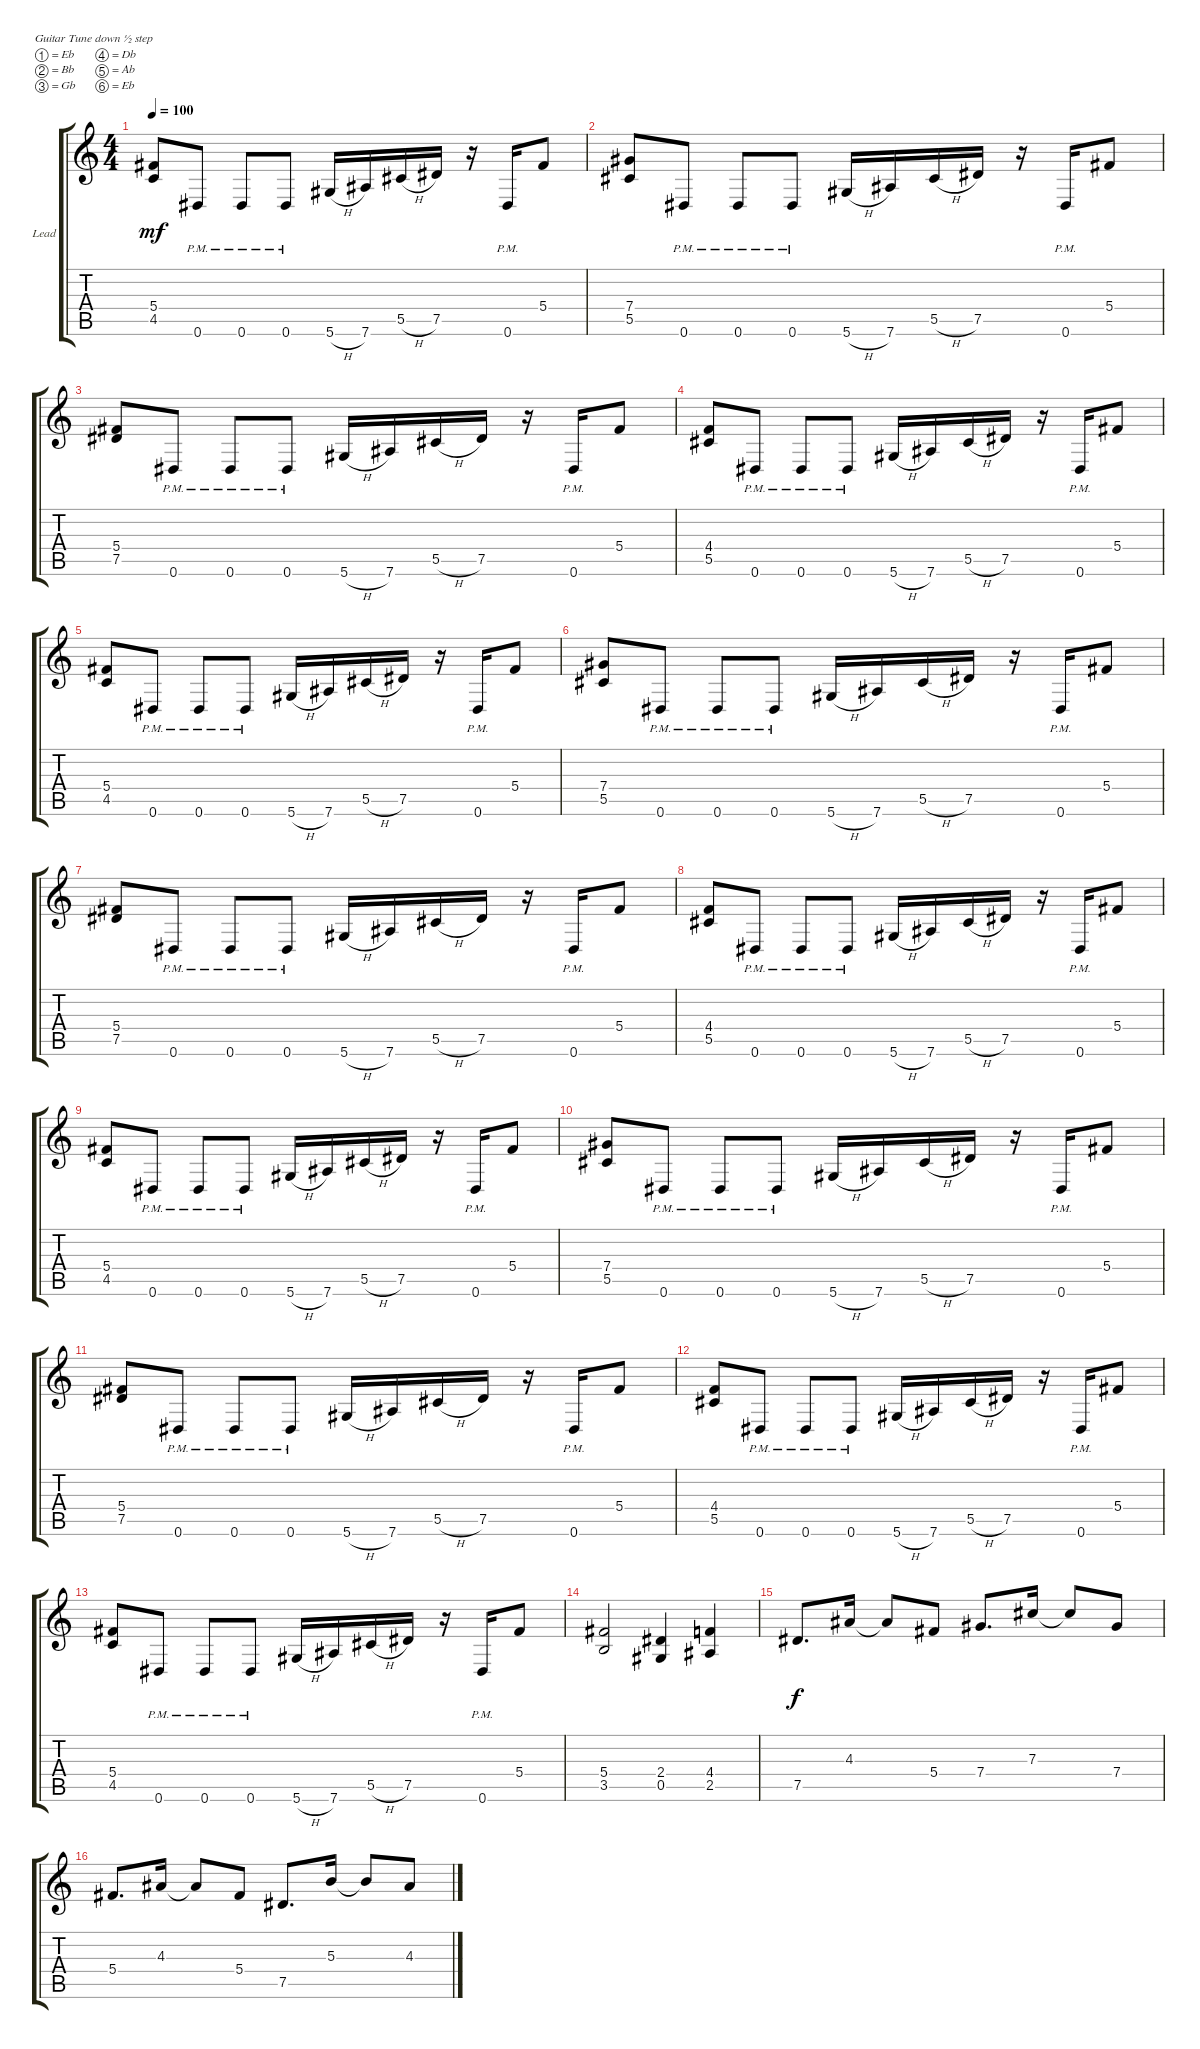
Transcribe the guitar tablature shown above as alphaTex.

\defaultSystemsLayout 4
\bracketExtendMode groupsimilarinstruments
\firstSystemTrackNameOrientation horizontal
\otherSystemsTrackNameOrientation horizontal
\track ("Marty Friedman " "Lead") {instrument distortionguitar}
\staff {score tabs}
\tuning (Eb4 Bb3 Gb3 Db3 Ab2 Eb2)
\ts (4 4)
\tempo 100
\clef g2
\scale
0.333333
\ks c
(5.4 4.5).8{dy mf} 0.6{pm}.8 0.6{pm}.8 0.6{pm}.8 5.6{h}.16 7.6.16 5.5{h}.16 7.5.16 r.16 0.6{pm}.16 5.4.8 |
\scale
0.333333 (7.4 5.5).8 0.6{pm}.8 0.6{pm}.8 0.6{pm}.8 5.6{h}.16 7.6.16 5.5{h}.16 7.5.16 r.16 0.6{pm}.16 5.4.8 |
\scale
0.333333 (5.4 7.5).8 0.6{pm}.8 0.6{pm}.8 0.6{pm}.8 5.6{h}.16 7.6.16 5.5{h}.16 7.5.16 r.16 0.6{pm}.16 5.4.8 |
\scale
0.333333 (4.4 5.5).8 0.6{pm}.8 0.6{pm}.8 0.6{pm}.8 5.6{h}.16 7.6.16 5.5{h}.16 7.5.16 r.16 0.6{pm}.16 5.4.8 |
\scale
0.333333 (5.4 4.5).8 0.6{pm}.8 0.6{pm}.8 0.6{pm}.8 5.6{h}.16 7.6.16 5.5{h}.16 7.5.16 r.16 0.6{pm}.16 5.4.8 |
\scale
0.333333 (7.4 5.5).8 0.6{pm}.8 0.6{pm}.8 0.6{pm}.8 5.6{h}.16 7.6.16 5.5{h}.16 7.5.16 r.16 0.6{pm}.16 5.4.8 |
\scale
0.333333 (5.4 7.5).8 0.6{pm}.8 0.6{pm}.8 0.6{pm}.8 5.6{h}.16 7.6.16 5.5{h}.16 7.5.16 r.16 0.6{pm}.16 5.4.8 |
\scale
0.333333 (4.4 5.5).8 0.6{pm}.8 0.6{pm}.8 0.6{pm}.8 5.6{h}.16 7.6.16 5.5{h}.16 7.5.16 r.16 0.6{pm}.16 5.4.8 |
\scale
0.333333 (5.4 4.5).8 0.6{pm}.8 0.6{pm}.8 0.6{pm}.8 5.6{h}.16 7.6.16 5.5{h}.16 7.5.16 r.16 0.6{pm}.16 5.4.8 |
\scale
0.333333 (7.4 5.5).8 0.6{pm}.8 0.6{pm}.8 0.6{pm}.8 5.6{h}.16 7.6.16 5.5{h}.16 7.5.16 r.16 0.6{pm}.16 5.4.8 |
\scale
0.333333 (5.4 7.5).8 0.6{pm}.8 0.6{pm}.8 0.6{pm}.8 5.6{h}.16 7.6.16 5.5{h}.16 7.5.16 r.16 0.6{pm}.16 5.4.8 |
\scale
0.333333 (4.4 5.5).8 0.6{pm}.8 0.6{pm}.8 0.6{pm}.8 5.6{h}.16 7.6.16 5.5{h}.16 7.5.16 r.16 0.6{pm}.16 5.4.8 |
\scale
0.333333 (5.4 4.5).8 0.6{pm}.8 0.6{pm}.8 0.6{pm}.8 5.6{h}.16 7.6.16 5.5{h}.16 7.5.16 r.16 0.6{pm}.16 5.4.8 |
\scale
0.333333 (5.4 3.5).2 (2.4 0.5).4 (4.4 2.5).4 |
\scale
0.333333 7.5.8{d dy f} 4.3.16 4.3{t}.8 5.4.8 7.4.8{d} 7.3.16 7.3{t}.8 7.4.8 |
\scale
0.333333 5.4.8{d} 4.3.16 4.3{t}.8 5.4.8 7.5.8{d} 5.3.16 5.3{t}.8 4.3.8
